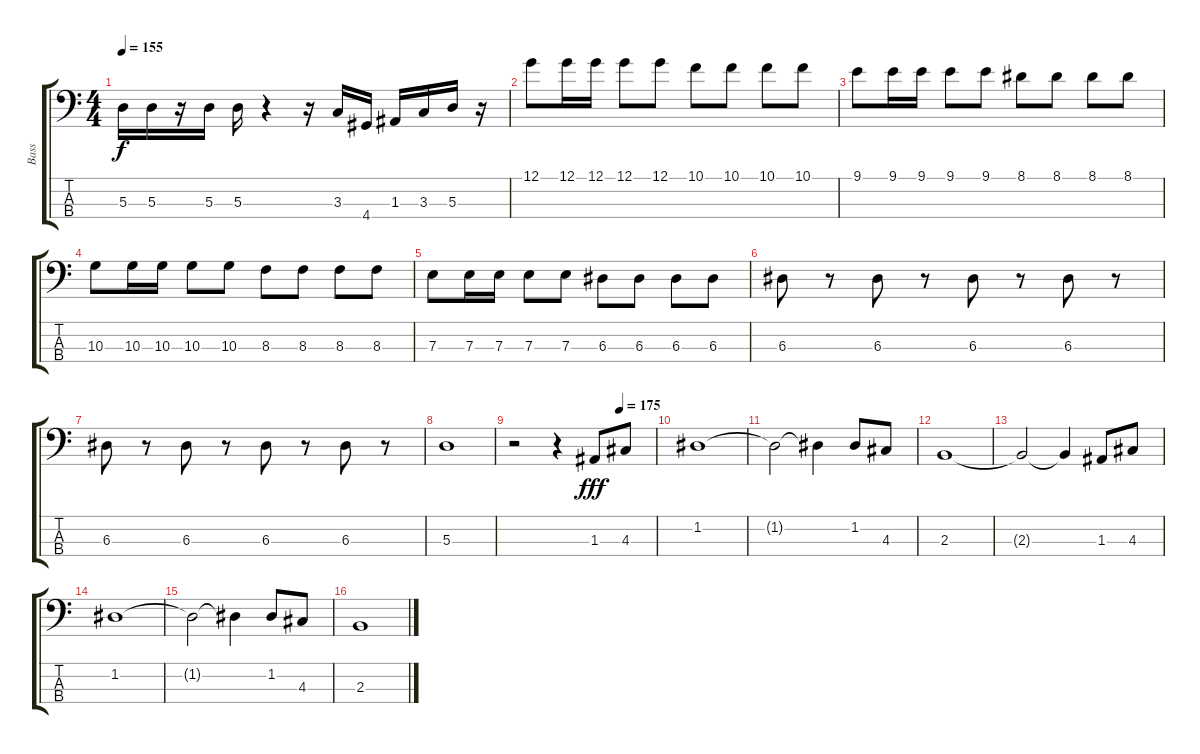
\track ("Bass" "Bass") {instrument electricbassfinger}
\staff {score tabs}
\tuning (G2 D2 A1 E1) {hide}
\ts (4 4)
\tempo 155
\clef f4
\ks c
5.3.16{dy f} 5.3.16 r.16 5.3.16 5.3.16 r.4 r.16 3.3.16 4.4.16 1.3.16 3.3.16 5.3.16 r.16 |
12.1.8 12.1.16 12.1.16 12.1.8 12.1.8 10.1.8 10.1.8 10.1.8 10.1.8 |
9.1.8 9.1.16 9.1.16 9.1.8 9.1.8 8.1.8 8.1.8 8.1.8 8.1.8 |
10.3.8 10.3.16 10.3.16 10.3.8 10.3.8 8.3.8 8.3.8 8.3.8 8.3.8 |
7.3.8 7.3.16 7.3.16 7.3.8 7.3.8 6.3.8 6.3.8 6.3.8 6.3.8 |
6.3.8 r.8 6.3.8 r.8 6.3.8 r.8 6.3.8 r.8 |
6.3.8 r.8 6.3.8 r.8 6.3.8 r.8 6.3.8 r.8 |
5.3.1 |
\tempo (175 0.75)
r.2 r.4 1.3.8{dy fff} 4.3.8 |
1.2.1 |
1.2{t}.2 1.2{t}.4 1.2.8 4.3.8 |
2.3.1 |
2.3{t}.2 2.3{t}.4 1.3.8 4.3.8 |
1.2.1 |
1.2{t}.2 1.2{t}.4 1.2.8 4.3.8 |
2.3.1
